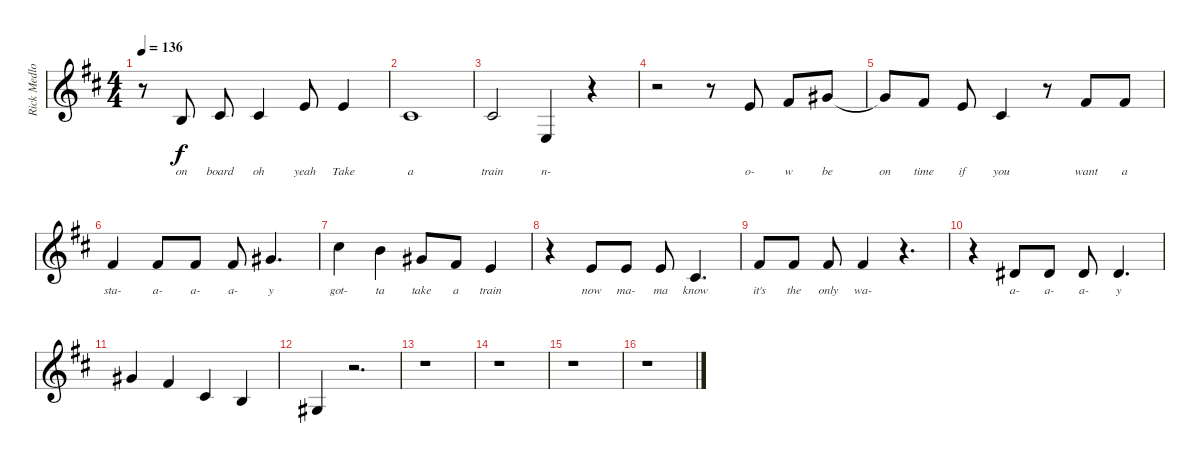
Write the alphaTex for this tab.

\track ("Rick Medlocke Vocals" "Rick Medlo") {instrument violin}
\staff {score}
\tuning (Eb4 Bb3 Gb3 Db3 Ab2 Eb2) {hide}
\ts (4 4)
\tempo 136
\clef g2
\ks d
r.8{dy f} 5.3.8{lyrics (0 "on") lyrics (1 "") lyrics (2 "") lyrics (3 "") lyrics (4 "")} 7.3.8{lyrics (0 "board") lyrics (1 "") lyrics (2 "") lyrics (3 "") lyrics (4 "")} 7.3.4{lyrics (0 "oh") lyrics (1 "") lyrics (2 "") lyrics (3 "") lyrics (4 "")} 6.2.8{lyrics (0 "yeah") lyrics (1 "") lyrics (2 "") lyrics (3 "") lyrics (4 "")} 6.2.4{lyrics (0 "Take") lyrics (1 "") lyrics (2 "") lyrics (3 "") lyrics (4 "")} |
7.3.1{lyrics (0 "a") lyrics (1 "") lyrics (2 "") lyrics (3 "") lyrics (4 "")} |
7.3.2{lyrics (0 "train") lyrics (1 "") lyrics (2 "") lyrics (3 "") lyrics (4 "")} 8.5.4{lyrics (0 "n-") lyrics (1 "") lyrics (2 "") lyrics (3 "") lyrics (4 "")} r.4 |
r.2 r.8 6.2.8{lyrics (0 "o-") lyrics (1 "") lyrics (2 "") lyrics (3 "") lyrics (4 "")} 8.2.8{lyrics (0 "w") lyrics (1 "") lyrics (2 "") lyrics (3 "") lyrics (4 "")} 5.1.8{lyrics (0 "be") lyrics (1 "") lyrics (2 "") lyrics (3 "") lyrics (4 "")} |
5.1{t}.8{lyrics (0 "on") lyrics (1 "") lyrics (2 "") lyrics (3 "") lyrics (4 "")} 8.2.8{lyrics (0 "time") lyrics (1 "") lyrics (2 "") lyrics (3 "") lyrics (4 "")} 6.2.8{lyrics (0 "if") lyrics (1 "") lyrics (2 "") lyrics (3 "") lyrics (4 "")} 7.3.4{lyrics (0 "you") lyrics (1 "") lyrics (2 "") lyrics (3 "") lyrics (4 "")} r.8 8.2.8{lyrics (0 "want") lyrics (1 "") lyrics (2 "") lyrics (3 "") lyrics (4 "")} 8.2.8{lyrics (0 "a") lyrics (1 "") lyrics (2 "") lyrics (3 "") lyrics (4 "")} |
8.2.4{lyrics (0 "sta-") lyrics (1 "") lyrics (2 "") lyrics (3 "") lyrics (4 "")} 8.2.8{lyrics (0 "a-") lyrics (1 "") lyrics (2 "") lyrics (3 "") lyrics (4 "")} 8.2.8{lyrics (0 "a-") lyrics (1 "") lyrics (2 "") lyrics (3 "") lyrics (4 "")} 8.2.8{lyrics (0 "a-") lyrics (1 "") lyrics (2 "") lyrics (3 "") lyrics (4 "")} 10.2.4{d lyrics (0 "y") lyrics (1 "") lyrics (2 "") lyrics (3 "") lyrics (4 "")} |
10.1.4{lyrics (0 "got-") lyrics (1 "") lyrics (2 "") lyrics (3 "") lyrics (4 "")} 8.1.4{lyrics (0 "ta") lyrics (1 "") lyrics (2 "") lyrics (3 "") lyrics (4 "")} 10.2.8{lyrics (0 "take") lyrics (1 "") lyrics (2 "") lyrics (3 "") lyrics (4 "")} 8.2.8{lyrics (0 "a") lyrics (1 "") lyrics (2 "") lyrics (3 "") lyrics (4 "")} 10.3.4{lyrics (0 "train") lyrics (1 "") lyrics (2 "") lyrics (3 "") lyrics (4 "")} |
r.4 6.2.8{lyrics (0 "now") lyrics (1 "") lyrics (2 "") lyrics (3 "") lyrics (4 "")} 6.2.8{lyrics (0 "ma-") lyrics (1 "") lyrics (2 "") lyrics (3 "") lyrics (4 "")} 6.2.8{lyrics (0 "ma") lyrics (1 "") lyrics (2 "") lyrics (3 "") lyrics (4 "")} 7.3.4{d lyrics (0 "know") lyrics (1 "") lyrics (2 "") lyrics (3 "") lyrics (4 "")} |
8.2.8{lyrics (0 "it's") lyrics (1 "") lyrics (2 "") lyrics (3 "") lyrics (4 "")} 8.2.8{lyrics (0 "the") lyrics (1 "") lyrics (2 "") lyrics (3 "") lyrics (4 "")} 8.2.8{lyrics (0 "only") lyrics (1 "") lyrics (2 "") lyrics (3 "") lyrics (4 "")} 8.2.4{lyrics (0 "wa-") lyrics (1 "") lyrics (2 "") lyrics (3 "") lyrics (4 "")} r.4{d} |
r.4 9.3.8{lyrics (0 "a-") lyrics (1 "") lyrics (2 "") lyrics (3 "") lyrics (4 "")} 9.3.8{lyrics (0 "a-") lyrics (1 "") lyrics (2 "") lyrics (3 "") lyrics (4 "")} 9.3.8{lyrics (0 "a-") lyrics (1 "") lyrics (2 "") lyrics (3 "") lyrics (4 "")} 9.3.4{d lyrics (0 "y") lyrics (1 "") lyrics (2 "") lyrics (3 "") lyrics (4 "")} |
10.2.4 8.2.4 7.3{be (custom 0 0 10 4 20 4 30 0 60 0)}.4 5.3.4 |
7.4.4 r.2{d} |
r.1 |
r.1 |
r.1 |
r.1
